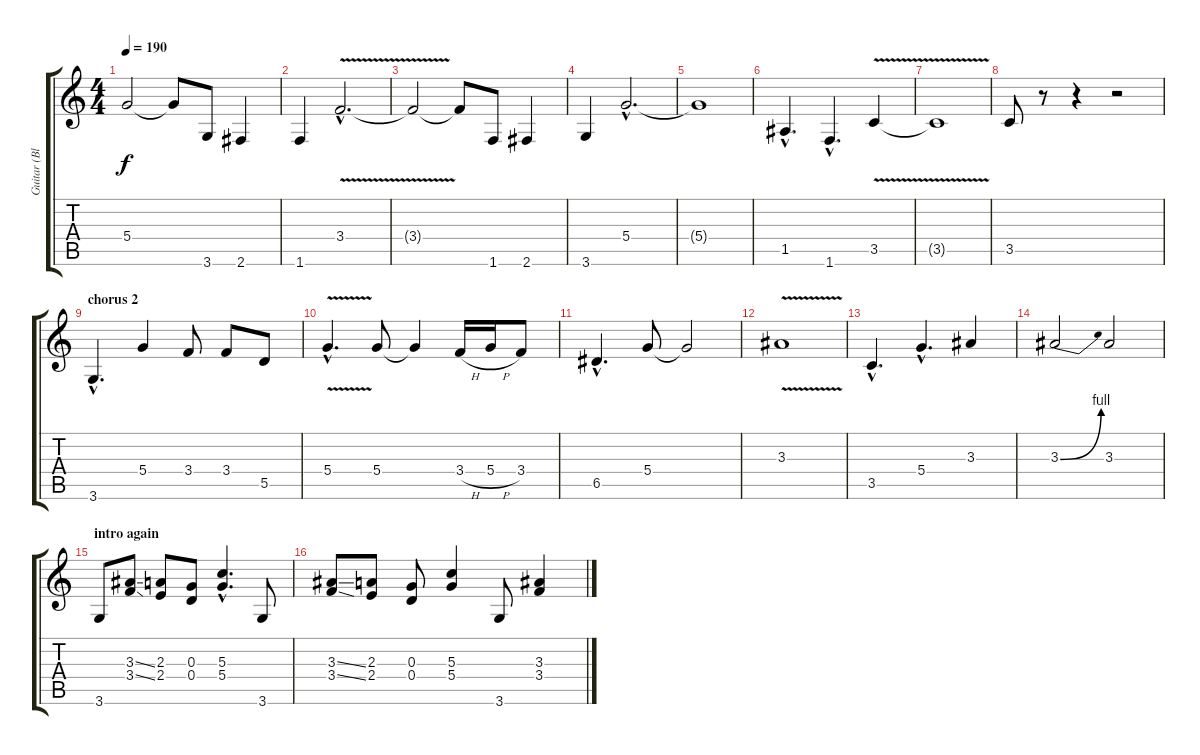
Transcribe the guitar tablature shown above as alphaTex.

\track ("Guitar (Blackmore)" "Guitar (Bl") {instrument distortionguitar}
\staff {score tabs}
\tuning (E4 B3 G3 D3 A2 E2) {hide}
\ts (4 4)
\tempo 190
\clef g2
\ks c
5.4{t}.2{dy f} 5.4{t}.8 3.6.8 2.6.4 |
1.6.4 3.4{v hac}.2{d} |
3.4{t}.2 3.4{t}.8 1.6.8 2.6.4 |
3.6.4 5.4{hac}.2{d} |
5.4{t}.1 |
1.5{hac}.4{d} 1.6{hac}.4{d} 3.5{v}.4 |
3.5{t}.1 |
3.5.8 r.8 r.4 r.2 |
\section ("" "chorus 2")
3.6{hac}.4{d} 5.4.4 3.4.8 3.4.8 5.5.8 |
5.4{v hac}.4{d} 5.4.8 5.4{t}.4 3.4{h}.16 5.4{h}.16 3.4.8 |
6.5{hac}.4{d} 5.4.8 5.4{t}.2 |
3.3{v}.1 |
3.5{hac}.4{d} 5.4{hac}.4{d} 3.3.4 |
3.3{be (bend 0 0 60 4)}.2 3.3.2 |
\section ("" "intro again")
3.6.8 (3.3{ss} 3.4{ss}).8 (2.3 2.4).8 (0.3 0.4).8 (5.3{hac} 5.4{hac}).4{d} 3.6.8 |
(3.3{ss} 3.4{ss}).8 (2.3 2.4).8 (0.3 0.4).8 (5.3 5.4).4 3.6.8 (3.3 3.4).4
